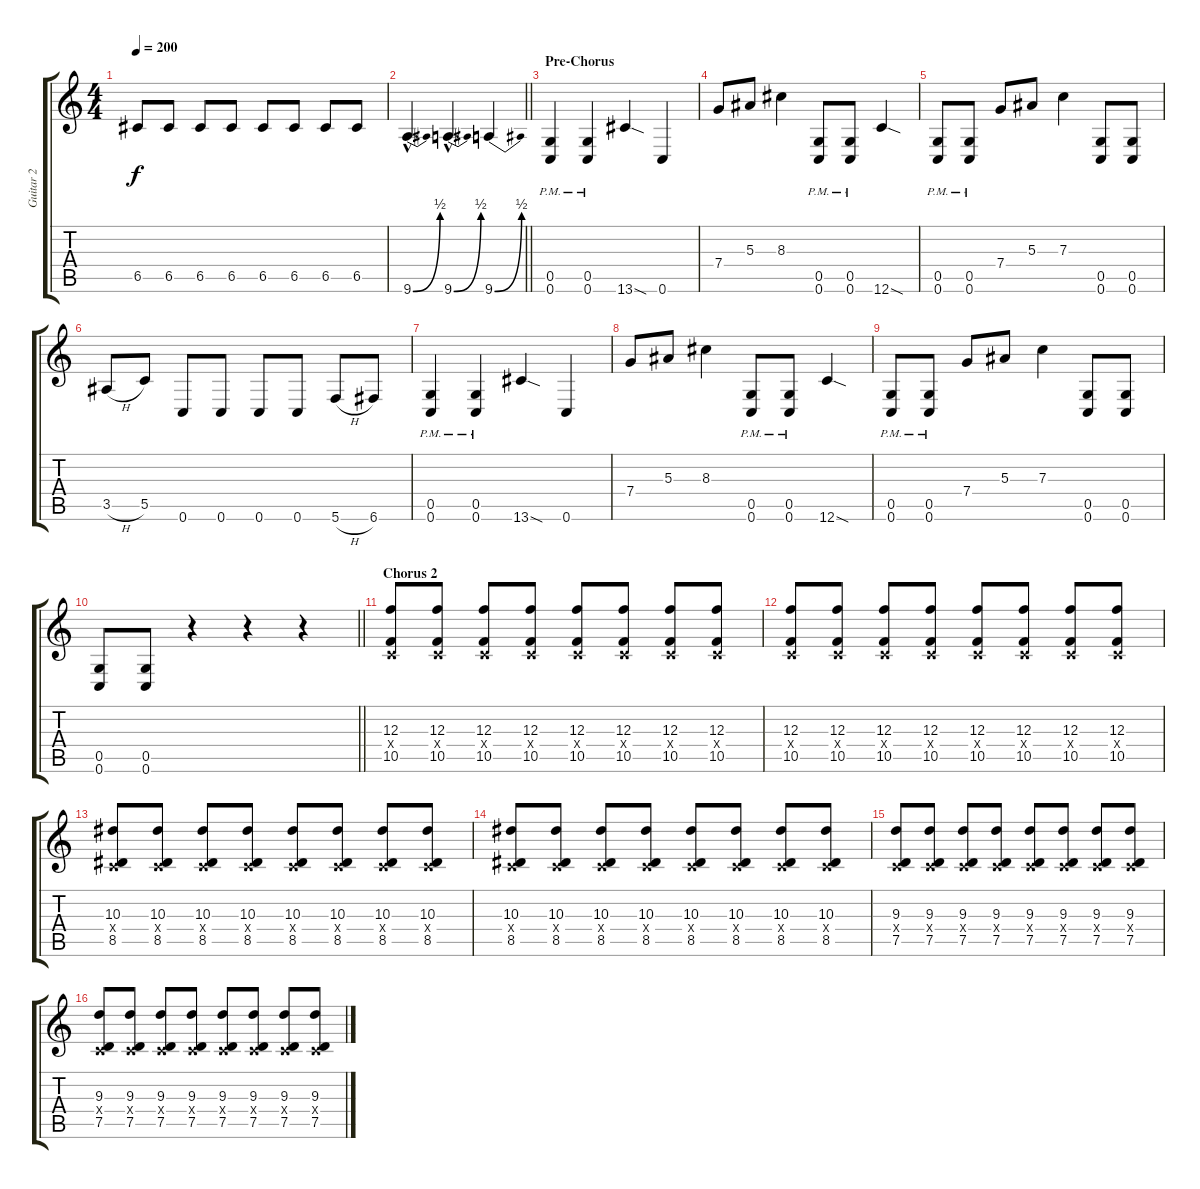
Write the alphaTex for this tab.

\track ("Guitar 2" "Guitar 2") {instrument overdrivenguitar}
\staff {score tabs}
\tuning (D4 A3 F3 C3 G2 C2) {hide}
\ts (4 4)
\tempo 200
\clef g2
\ks c
6.5.8{dy f} 6.5.8 6.5.8 6.5.8 6.5.8 6.5.8 6.5.8 6.5.8 |
\barLineRight lightlight
9.6{be (bend 0 0 60 2) hac}.4{d} 9.6{be (bend 0 0 60 2) hac}.4{d} 9.6{be (bend 0 0 60 2)}.4 |
\section ("" "Pre-Chorus")
(0.5{pm} 0.6{pm}).4 (0.5{pm} 0.6{pm}).4 13.6{sod}.4 0.6.4 |
7.4.8 5.3.8 8.3.4 (0.5{pm} 0.6{pm}).8 (0.5{pm} 0.6{pm}).8 12.6{sod}.4 |
(0.5{pm} 0.6{pm}).8 (0.5{pm} 0.6{pm}).8 7.4.8 5.3.8 7.3.4 (0.5 0.6).8 (0.5 0.6).8 |
3.5{h}.8 5.5.8 0.6.8 0.6.8 0.6.8 0.6.8 5.6{h}.8 6.6.8 |
(0.5{pm} 0.6{pm}).4 (0.5{pm} 0.6{pm}).4 13.6{sod}.4 0.6.4 |
7.4.8 5.3.8 8.3.4 (0.5{pm} 0.6{pm}).8 (0.5{pm} 0.6{pm}).8 12.6{sod}.4 |
(0.5{pm} 0.6{pm}).8 (0.5{pm} 0.6{pm}).8 7.4.8 5.3.8 7.3.4 (0.5 0.6).8 (0.5 0.6).8 |
\barLineRight lightlight
(0.5 0.6).8 (0.5 0.6).8 r.4 r.4 r.4 |
\section ("" "Chorus 2")
(12.3 0.4{x} 10.5).8 (12.3 0.4{x} 10.5).8 (12.3 0.4{x} 10.5).8 (12.3 0.4{x} 10.5).8 (12.3 0.4{x} 10.5).8 (12.3 0.4{x} 10.5).8 (12.3 0.4{x} 10.5).8 (12.3 0.4{x} 10.5).8 |
(12.3 0.4{x} 10.5).8 (12.3 0.4{x} 10.5).8 (12.3 0.4{x} 10.5).8 (12.3 0.4{x} 10.5).8 (12.3 0.4{x} 10.5).8 (12.3 0.4{x} 10.5).8 (12.3 0.4{x} 10.5).8 (12.3 0.4{x} 10.5).8 |
(10.3 0.4{x} 8.5).8 (10.3 0.4{x} 8.5).8 (10.3 0.4{x} 8.5).8 (10.3 0.4{x} 8.5).8 (10.3 0.4{x} 8.5).8 (10.3 0.4{x} 8.5).8 (10.3 0.4{x} 8.5).8 (10.3 0.4{x} 8.5).8 |
(10.3 0.4{x} 8.5).8 (10.3 0.4{x} 8.5).8 (10.3 0.4{x} 8.5).8 (10.3 0.4{x} 8.5).8 (10.3 0.4{x} 8.5).8 (10.3 0.4{x} 8.5).8 (10.3 0.4{x} 8.5).8 (10.3 0.4{x} 8.5).8 |
(9.3 0.4{x} 7.5).8 (9.3 0.4{x} 7.5).8 (9.3 0.4{x} 7.5).8 (9.3 0.4{x} 7.5).8 (9.3 0.4{x} 7.5).8 (9.3 0.4{x} 7.5).8 (9.3 0.4{x} 7.5).8 (9.3 0.4{x} 7.5).8 |
(9.3 0.4{x} 7.5).8 (9.3 0.4{x} 7.5).8 (9.3 0.4{x} 7.5).8 (9.3 0.4{x} 7.5).8 (9.3 0.4{x} 7.5).8 (9.3 0.4{x} 7.5).8 (9.3 0.4{x} 7.5).8 (9.3 0.4{x} 7.5).8
